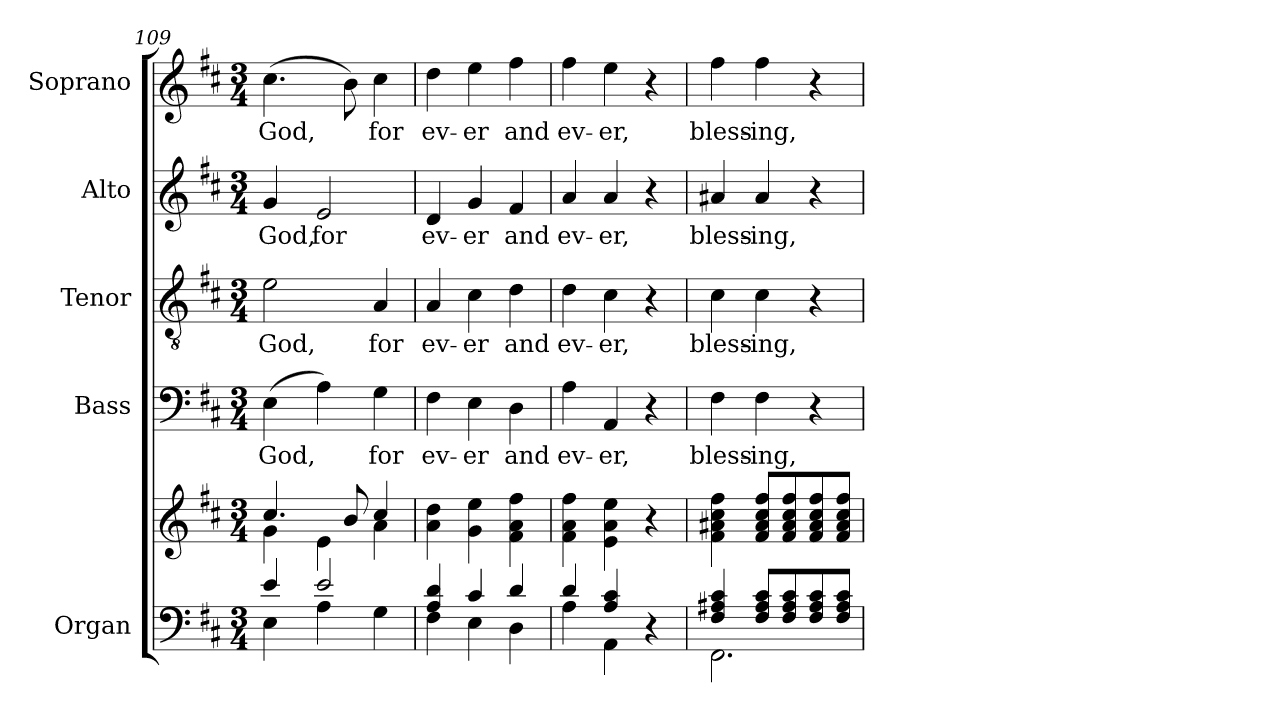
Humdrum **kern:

**kern	**kern	**kern	**text	**kern	**text	**kern	**text	**kern	**text
*part5	*part5	*part4	*part4	*part3	*part3	*part2	*part2	*part1	*part1
*staff6	*staff5	*staff4	*staff4	*staff3	*staff3	*staff2	*staff2	*staff1	*staff1
*I"Organ	*	*I"Bass	*	*I"Tenor	*	*I"Alto	*	*I"Soprano	*
*I'Org.	*	*I'B.	*	*I'T.	*	*I'A.	*	*I'S.	*
*clefF4	*clefG2	*clefF4	*	*clefGv2	*	*clefG2	*	*clefG2	*
*	*	*	*	*ITrd7c12	*	*	*	*	*
*k[f#c#]	*k[f#c#]	*k[f#c#]	*	*k[f#c#]	*	*k[f#c#]	*	*k[f#c#]	*
*D:	*D:	*D:	*	*D:	*	*D:	*	*D:	*
*M3/4	*M3/4	*M3/4	*	*M3/4	*	*M3/4	*	*M3/4	*
=109	=109	=109	=109	=109	=109	=109	=109	=109	=109
*^	*^	*	*	*	*	*	*	*	*
!	!	!	!	!	!LO:LY:b:color=#000000	!	!	!	!	!	!
!	!	!	!	!	!	!	!LO:LY:b:color=#000000	!	!	!	!
!	!	!	!	!	!	!	!	!	!LO:LY:b:color=#000000	!	!
!	!	!	!	!	!	!	!	!	!	!	!LO:LY:b:color=#000000
4ei/	4Ei\	4.cc#i/	4gi\	(4Ei\	God,	2Ei\	God,	4gi/	God,	(4.cc#i\	God,
!	!	!	!	!	!	!	!	!	!LO:LY:b:color=#000000	!	!
2ei/	4Ai\	.	4ei\	4Ai\)	.	.	.	2ei/	for	.	.
.	.	8bi/	.	.	.	.	.	.	.	8bi\)	.
!	!	!	!	!	!LO:LY:b:color=#000000	!	!	!	!	!	!
!	!	!	!	!	!	!	!LO:LY:b:color=#000000	!	!	!	!
!	!	!	!	!	!	!	!	!	!	!	!LO:LY:b:color=#000000
.	4Gi\	4cc#i/	4ai\	4Gi\	for	4AAi/	for	.	.	4cc#i\	for
*	*	*v	*v	*	*	*	*	*	*	*	*
=110	=110	=110	=110	=110	=110	=110	=110	=110	=110	=110
*	*	*^	*	*	*	*	*	*	*	*
!	!	!	!	!	!LO:LY:b:color=#000000	!	!	!	!	!	!
*	*	*v	*v	*	*	*	*	*	*	*	*
*	*	*^	*	*	*	*	*	*	*	*
!	!	!	!	!	!	!	!LO:LY:b:color=#000000	!	!	!	!
*	*	*v	*v	*	*	*	*	*	*	*	*
*	*	*^	*	*	*	*	*	*	*	*
!	!	!	!	!	!	!	!	!	!LO:LY:b:color=#000000	!	!
*	*	*v	*v	*	*	*	*	*	*	*	*
*	*	*^	*	*	*	*	*	*	*	*
!	!	!	!	!	!	!	!	!	!	!	!LO:LY:b:color=#000000
*	*	*v	*v	*	*	*	*	*	*	*	*
4Ai/ 4di	4F#i\	4ai\ 4ddi	4F#i\	ev-	4AAi/	ev-	4di/	ev-	4ddi\	ev-
!	!	!	!	!LO:LY:b:color=#000000	!	!	!	!	!	!
!	!	!	!	!	!	!LO:LY:b:color=#000000	!	!	!	!
!	!	!	!	!	!	!	!	!LO:LY:b:color=#000000	!	!
!	!	!	!	!	!	!	!	!	!	!LO:LY:b:color=#000000
4c#i/	4Ei\	4gi\ 4eei	4Ei\	-er	4C#i\	-er	4gi/	-er	4eei\	-er
!	!	!	!	!LO:LY:b:color=#000000	!	!	!	!	!	!
!	!	!	!	!	!	!LO:LY:b:color=#000000	!	!	!	!
!	!	!	!	!	!	!	!	!LO:LY:b:color=#000000	!	!
!	!	!	!	!	!	!	!	!	!	!LO:LY:b:color=#000000
4di/	4Di\	4f#i\ 4ai 4ff#i	4Di\	and	4Di\	and	4f#i/	and	4ff#i\	and
=111	=111	=111	=111	=111	=111	=111	=111	=111	=111	=111
!	!	!	!	!LO:LY:b:color=#000000	!	!	!	!	!	!
!	!	!	!	!	!	!LO:LY:b:color=#000000	!	!	!	!
!	!	!	!	!	!	!	!	!LO:LY:b:color=#000000	!	!
!	!	!	!	!	!	!	!	!	!	!LO:LY:b:color=#000000
4di/	4Ai\	4f#i\ 4ai 4ff#i	4Ai\	ev-	4Di\	ev-	4ai/	ev-	4ff#i\	ev-
!	!	!	!	!LO:LY:b:color=#000000	!	!	!	!	!	!
!	!	!	!	!	!	!LO:LY:b:color=#000000	!	!	!	!
!	!	!	!	!	!	!	!	!LO:LY:b:color=#000000	!	!
!	!	!	!	!	!	!	!	!	!	!LO:LY:b:color=#000000
4Ai/ 4c#i	4AAi\	4ei\ 4ai 4eei	4AAi/	-er,	4C#i\	-er,	4ai/	-er,	4eei\	-er,
4r	4ryy	4r	4r	.	4r	.	4r	.	4r	.
=112	=112	=112	=112	=112	=112	=112	=112	=112	=112	=112
!	!	!	!	!LO:LY:b:color=#000000	!	!	!	!	!	!
!	!	!	!	!	!	!LO:LY:b:color=#000000	!	!	!	!
!	!	!	!	!	!	!	!	!LO:LY:b:color=#000000	!	!
!	!	!	!	!	!	!	!	!	!	!LO:LY:b:color=#000000
4F#i/ 4A#Xi 4c#i	2.FF#i\	4f#i\ 4a#Xi 4cc#i 4ff#i	4F#i\	bless-	4C#i\	bless-	4a#Xi/	bless-	4ff#i\	bless-
!	!	!	!	!LO:LY:b:color=#000000	!	!	!	!	!	!
!	!	!	!	!	!	!LO:LY:b:color=#000000	!	!	!	!
!	!	!	!	!	!	!	!	!LO:LY:b:color=#000000	!	!
!	!	!	!	!	!	!	!	!	!	!LO:LY:b:color=#000000
8F#i/ 8A#i 8c#iL	.	8f#i/ 8a#i 8cc#i 8ff#iL	4F#i\	-ing,	4C#i\	-ing,	4a#i/	-ing,	4ff#i\	-ing,
8F#i/ 8A#i 8c#i	.	8f#i/ 8a#i 8cc#i 8ff#i	.	.	.	.	.	.	.	.
8F#i/ 8A#i 8c#i	.	8f#i/ 8a#i 8cc#i 8ff#i	4r	.	4r	.	4r	.	4r	.
8F#i/ 8A#i 8c#iJ	.	8f#i/ 8a#i 8cc#i 8ff#iJ	.	.	.	.	.	.	.	.
*v	*v	*	*	*	*	*	*	*	*	*
=	=	=	=	=	=	=	=	=	=
*-	*-	*-	*-	*-	*-	*-	*-	*-	*-
